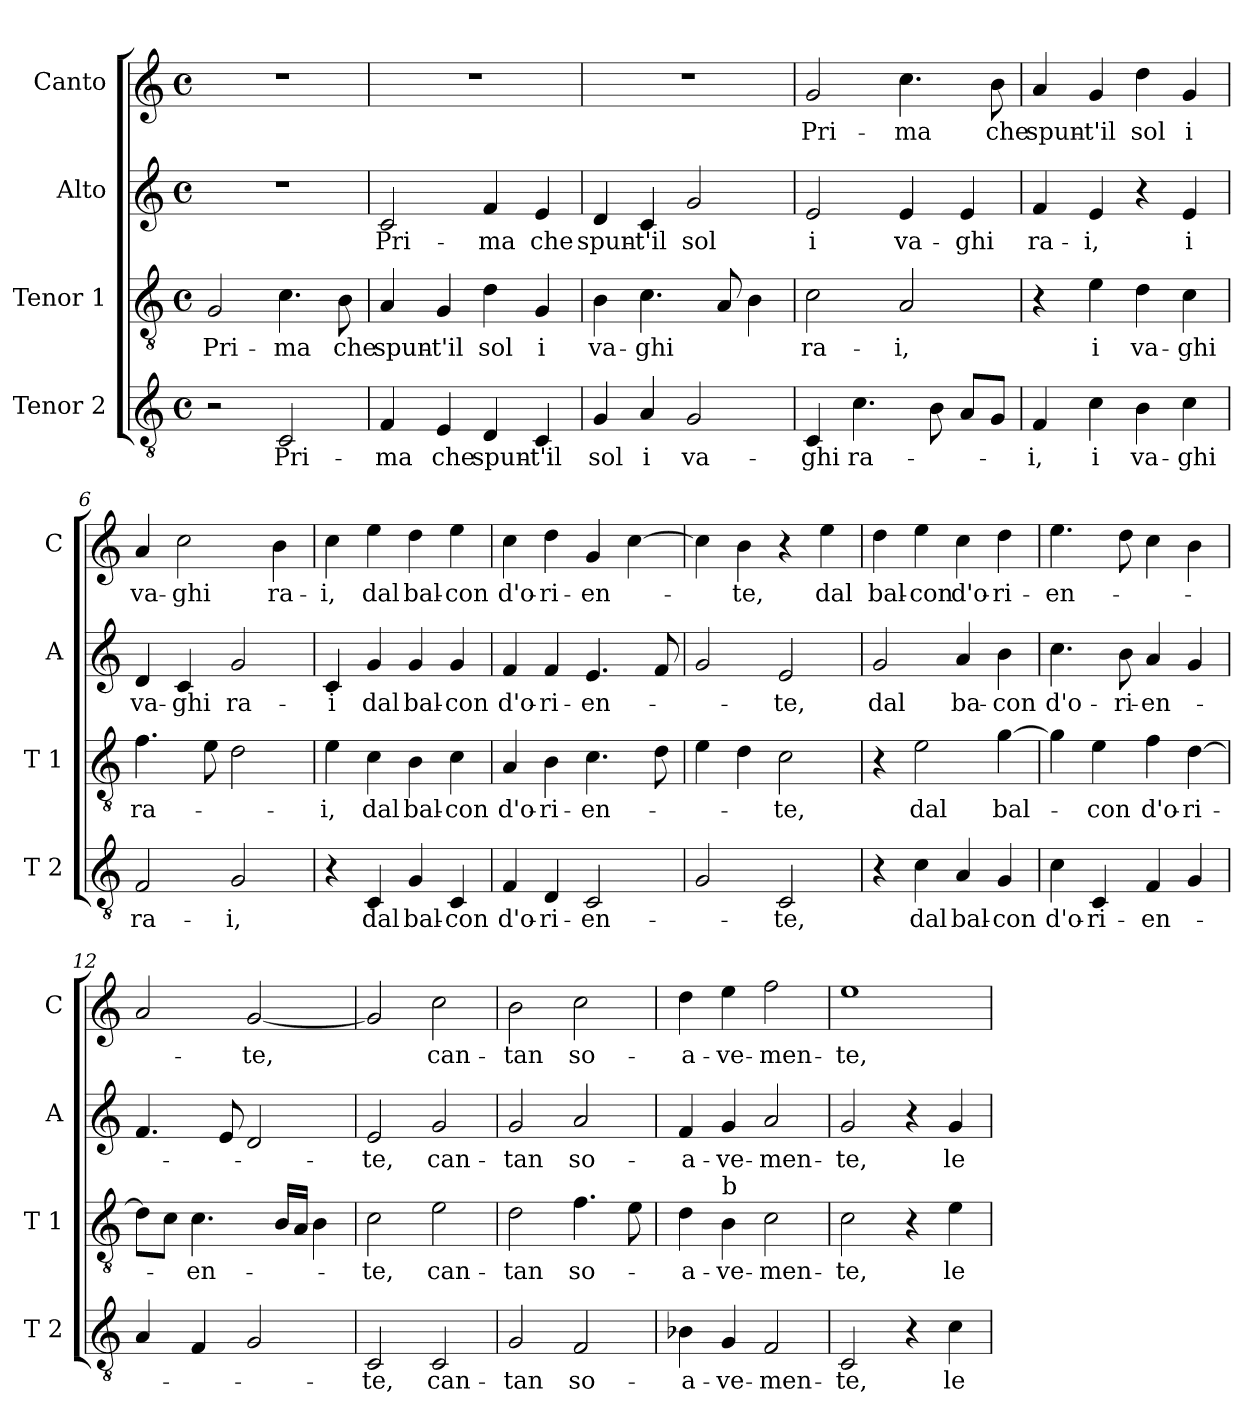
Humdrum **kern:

**kern	**text	**kern	**text	**kern	**text	**kern	**text
*part4	*part4	*part3	*part3	*part2	*part2	*part1	*part1
*staff4	*staff4	*staff3	*staff3	*staff2	*staff2	*staff1	*staff1
*I"Tenor 2	*	*I"Tenor 1	*	*I"Alto	*	*I"Canto	*
*I'T 2	*	*I'T 1	*	*I'A	*	*I'C	*
*clefGv2	*	*clefGv2	*	*clefG2	*	*clefG2	*
*k[]	*	*k[]	*	*k[]	*	*k[]	*
*C:	*	*C:	*	*C:	*	*C:	*
*M4/4	*	*M4/4	*	*M4/4	*	*M4/4	*
*met(c)	*	*met(c)	*	*met(c)	*	*met(c)	*
=1	=1	=1	=1	=1	=1	=1	=1
!	!	!	!LO:LY:b	!	!	!	!
2r	.	2G/	Pri-	1r	.	1r	.
!	!LO:LY:b	!	!LO:LY:b	!	!	!	!
2C/	Pri-	4.c\	-ma	.	.	.	.
!	!	!	!LO:LY:b	!	!	!	!
.	.	8B\	che	.	.	.	.
=2	=2	=2	=2	=2	=2	=2	=2
!	!LO:LY:b	!	!LO:LY:b	!	!LO:LY:b	!	!
4F/	-ma	4A/	spun-	2c/	Pri-	1r	.
!	!LO:LY:b	!	!LO:LY:b	!	!	!	!
4E/	che	4G/	-t'il	.	.	.	.
!	!LO:LY:b	!	!LO:LY:b	!	!LO:LY:b	!	!
4D/	spun-	4d\	sol	4f/	-ma	.	.
!	!LO:LY:b	!	!LO:LY:b	!	!LO:LY:b	!	!
4C/	-t'il	4G/	i	4e/	che	.	.
=3	=3	=3	=3	=3	=3	=3	=3
!	!LO:LY:b	!	!LO:LY:b	!	!LO:LY:b	!	!
4G/	sol	4B\	va-	4d/	spun-	1r	.
!	!LO:LY:b	!	!LO:LY:b	!	!LO:LY:b	!	!
4A/	i	4.c\	-ghi	4c/	-t'il	.	.
!	!LO:LY:b	!	!	!	!LO:LY:b	!	!
2G/	va-	.	.	2g/	sol	.	.
.	.	8A/	.	.	.	.	.
.	.	4B\	.	.	.	.	.
=4	=4	=4	=4	=4	=4	=4	=4
!	!LO:LY:b	!	!LO:LY:b	!	!LO:LY:b	!	!LO:LY:b
4C/	-ghi	2c\	ra-	2e/	i	2g/	Pri-
!	!LO:LY:b	!	!	!	!	!	!
4.c\	ra-	.	.	.	.	.	.
!	!	!	!LO:LY:b	!	!LO:LY:b	!	!LO:LY:b
.	.	2A/	-i,	4e/	va-	4.cc\	-ma
8B\	.	.	.	.	.	.	.
!	!	!	!	!	!LO:LY:b	!	!
8A/L	.	.	.	4e/	-ghi	.	.
!	!	!	!	!	!	!	!LO:LY:b
8G/J	.	.	.	.	.	8b\	che
=5	=5	=5	=5	=5	=5	=5	=5
!	!LO:LY:b	!	!	!	!LO:LY:b	!	!LO:LY:b
4F/	-i,	4r	.	4f/	ra-	4a/	spun-
!	!LO:LY:b	!	!LO:LY:b	!	!LO:LY:b	!	!LO:LY:b
4c\	i	4e\	i	4e/	-i,	4g/	-t'il
!	!LO:LY:b	!	!LO:LY:b	!	!	!	!LO:LY:b
4B\	va-	4d\	va-	4r	.	4dd\	sol
!	!LO:LY:b	!	!LO:LY:b	!	!LO:LY:b	!	!LO:LY:b
4c\	-ghi	4c\	-ghi	4e/	i	4g/	i
=6	=6	=6	=6	=6	=6	=6	=6
!	!LO:LY:b	!	!LO:LY:b	!	!LO:LY:b	!	!LO:LY:b
2F/	ra-	4.f\	ra-	4d/	va-	4a/	va-
!	!	!	!	!	!LO:LY:b	!	!LO:LY:b
.	.	.	.	4c/	-ghi	2cc\	-ghi
.	.	8e\	.	.	.	.	.
!	!LO:LY:b	!	!	!	!LO:LY:b	!	!
2G/	-i,	2d\	.	2g/	ra-	.	.
!	!	!	!	!	!	!	!LO:LY:b
.	.	.	.	.	.	4b\	ra-
!!LO:LB:g=z
=7	=7	=7	=7	=7	=7	=7	=7
!	!	!	!LO:LY:b	!	!LO:LY:b	!	!LO:LY:b
4r	.	4e\	-i,	4c/	-i	4cc\	-i,
!	!LO:LY:b	!	!LO:LY:b	!	!LO:LY:b	!	!LO:LY:b
4C/	dal	4c\	dal	4g/	dal	4ee\	dal
!	!LO:LY:b	!	!LO:LY:b	!	!LO:LY:b	!	!LO:LY:b
4G/	bal-	4B\	bal-	4g/	bal-	4dd\	bal-
!	!LO:LY:b	!	!LO:LY:b	!	!LO:LY:b	!	!LO:LY:b
4C/	-con	4c\	-con	4g/	-con	4ee\	-con
=8	=8	=8	=8	=8	=8	=8	=8
!	!LO:LY:b	!	!LO:LY:b	!	!LO:LY:b	!	!LO:LY:b
4F/	d'o-	4A/	d'o-	4f/	d'o-	4cc\	d'o-
!	!LO:LY:b	!	!LO:LY:b	!	!LO:LY:b	!	!LO:LY:b
4D/	-ri-	4B\	-ri-	4f/	-ri-	4dd\	-ri-
!	!LO:LY:b	!	!LO:LY:b	!	!LO:LY:b	!	!LO:LY:b
2C/	-en-	4.c\	-en-	4.e/	-en-	4g/	-en-
.	.	.	.	.	.	[4cc\	.
.	.	8d\	.	8f/	.	.	.
=9	=9	=9	=9	=9	=9	=9	=9
2G/	.	4e\	.	2g/	.	4cc\]	.
!	!	!	!	!	!	!	!LO:LY:b
.	.	4d\	.	.	.	4b\	-te,
!	!LO:LY:b	!	!LO:LY:b	!	!LO:LY:b	!	!
2C/	-te,	2c\	-te,	2e/	-te,	4r	.
!	!	!	!	!	!	!	!LO:LY:b
.	.	.	.	.	.	4ee\	dal
=10	=10	=10	=10	=10	=10	=10	=10
!	!	!	!	!	!LO:LY:b	!	!LO:LY:b
4r	.	4r	.	2g/	dal	4dd\	bal-
!	!LO:LY:b	!	!LO:LY:b	!	!	!	!LO:LY:b
4c\	dal	2e\	dal	.	.	4ee\	-con
!	!LO:LY:b	!	!	!	!LO:LY:b	!	!LO:LY:b
4A/	bal-	.	.	4a/	ba-	4cc\	d'o-
!	!LO:LY:b	!	!LO:LY:b	!	!LO:LY:b	!	!LO:LY:b
4G/	-con	[4g\	bal-	4b\	-con	4dd\	-ri-
=11	=11	=11	=11	=11	=11	=11	=11
!	!LO:LY:b	!	!	!	!LO:LY:b	!	!LO:LY:b
4c\	d'o-	4g\]	.	4.cc\	d'o-	4.ee\	-en-
!	!LO:LY:b	!	!LO:LY:b	!	!	!	!
4C/	-ri-	4e\	-con	.	.	.	.
!	!	!	!	!	!LO:LY:b	!	!
.	.	.	.	8b\	-ri-	8dd\	.
!	!LO:LY:b	!	!LO:LY:b	!	!LO:LY:b	!	!
4F/	-en-	4f\	d'o-	4a/	-en-	4cc\	.
!	!	!	!LO:LY:b	!	!	!	!
4G/	.	[4d\	-ri-	4g/	.	4b\	.
=12	=12	=12	=12	=12	=12	=12	=12
4A/	.	8d\L]	.	4.f/	.	2a/	.
.	.	8c\J	.	.	.	.	.
!	!	!	!LO:LY:b	!	!	!	!
4F/	.	4.c\	-en-	.	.	.	.
.	.	.	.	8e/	.	.	.
!	!	!	!	!	!	!	!LO:LY:b
2G/	.	.	.	2d/	.	[2g/	-te,
.	.	16B/LL	.	.	.	.	.
.	.	16A/JJ	.	.	.	.	.
.	.	4B\	.	.	.	.	.
!!LO:LB:g=z
=13	=13	=13	=13	=13	=13	=13	=13
!	!LO:LY:b	!	!LO:LY:b	!	!LO:LY:b	!	!
2C/	-te,	2c\	-te,	2e/	-te,	2g/]	.
!	!LO:LY:b	!	!LO:LY:b	!	!LO:LY:b	!	!LO:LY:b
2C/	can-	2e\	can-	2g/	can-	2cc\	can-
=14	=14	=14	=14	=14	=14	=14	=14
!	!LO:LY:b	!	!LO:LY:b	!	!LO:LY:b	!	!LO:LY:b
2G/	-tan	2d\	-tan	2g/	-tan	2b\	-tan
!	!LO:LY:b	!	!LO:LY:b	!	!LO:LY:b	!	!LO:LY:b
2F/	so-	4.f\	so-	2a/	so-	2cc\	so-
.	.	8e\	.	.	.	.	.
=15	=15	=15	=15	=15	=15	=15	=15
!	!LO:LY:b	!	!LO:LY:b	!	!LO:LY:b	!	!LO:LY:b
4B-X\	-a-	4d\	-a-	4f/	-a-	4dd\	-a-
!	!	!LO:TX:a:t=b	!	!	!	!	!
!	!LO:LY:b	!	!LO:LY:b	!	!LO:LY:b	!	!LO:LY:b
4G/	-ve-	4B\	-ve-	4g/	-ve-	4ee\	-ve-
!	!LO:LY:b	!	!LO:LY:b	!	!LO:LY:b	!	!LO:LY:b
2F/	-men-	2c\	-men-	2a/	-men-	2ff\	-men-
=16	=16	=16	=16	=16	=16	=16	=16
!	!LO:LY:b	!	!LO:LY:b	!	!LO:LY:b	!	!LO:LY:b
2C/	-te,	2c\	-te,	2g/	-te,	1ee	-te,
4r	.	4r	.	4r	.	.	.
!	!LO:LY:b	!	!LO:LY:b	!	!LO:LY:b	!	!
4c\	le	4e\	le	4g/	le	.	.
=	=	=	=	=	=	=	=
*-	*-	*-	*-	*-	*-	*-	*-
